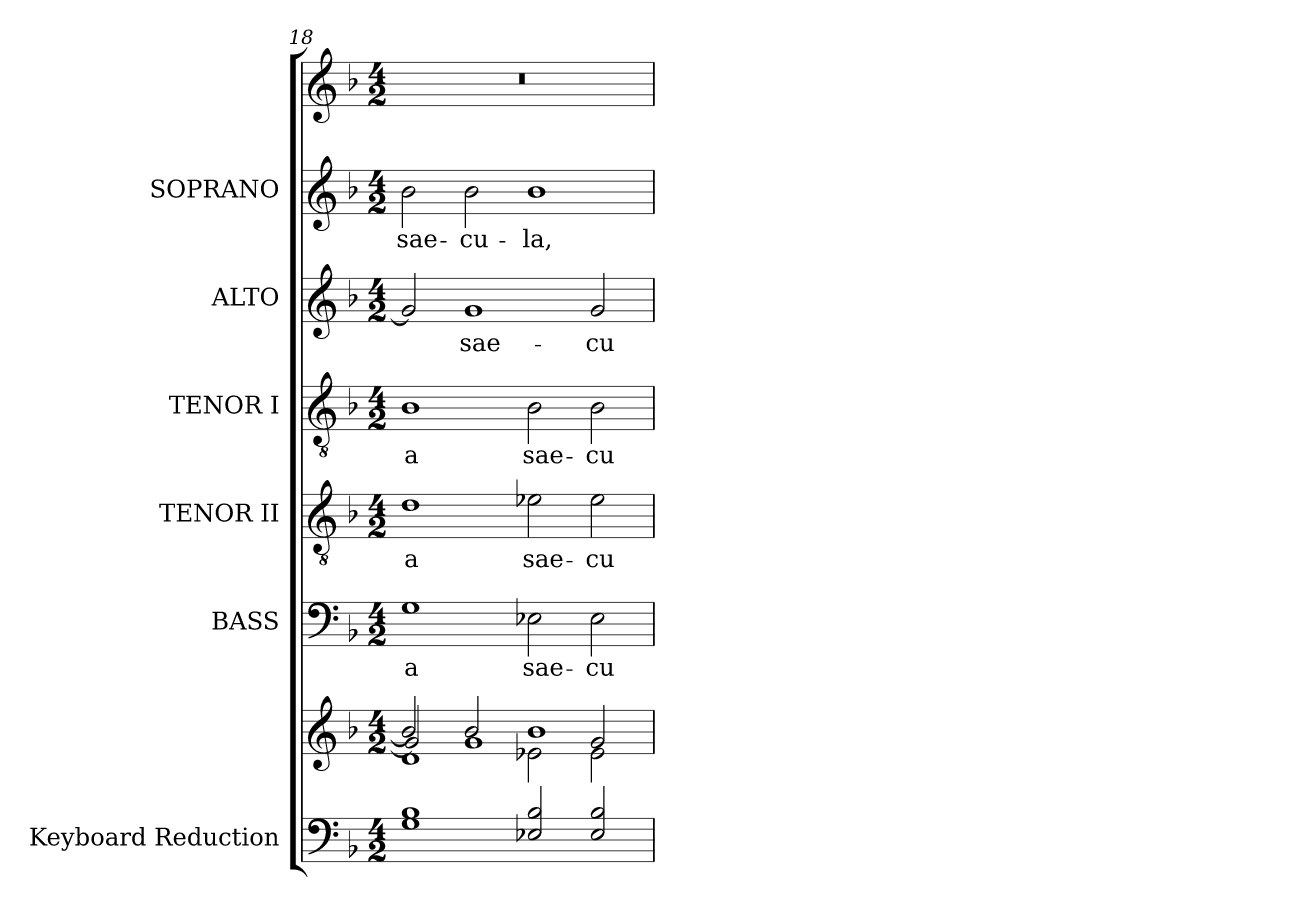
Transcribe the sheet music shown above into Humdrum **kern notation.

**kern	**kern	**kern	**text	**kern	**text	**kern	**text	**kern	**text	**kern	**text	**kern
*part7	*part7	*part6	*part6	*part5	*part5	*part4	*part4	*part3	*part3	*part2	*part2	*part1
*staff8	*staff7	*staff6	*staff6	*staff5	*staff5	*staff4	*staff4	*staff3	*staff3	*staff2	*staff2	*staff1
*I"Keyboard Reduction	*	*I"BASS	*	*I"TENOR II	*	*I"TENOR I	*	*I"ALTO	*	*I"SOPRANO	*	*
*I'Reduc.	*	*I'B.	*	*I'T. II	*	*I'T. I	*	*I'A.	*	*I'S.	*	*
*clefF4	*clefG2	*clefF4	*	*clefGv2	*	*clefGv2	*	*clefG2	*	*clefG2	*	*clefG2
*	*	*	*	*ITrd7c12	*	*ITrd7c12	*	*	*	*	*	*
*k[b-]	*k[b-]	*k[b-]	*	*k[b-]	*	*k[b-]	*	*k[b-]	*	*k[b-]	*	*k[b-]
*F:	*F:	*F:	*	*F:	*	*F:	*	*F:	*	*F:	*	*F:
*M4/2	*M4/2	*M4/2	*	*M4/2	*	*M4/2	*	*M4/2	*	*M4/2	*	*M4/2
=18	=18	=18	=18	=18	=18	=18	=18	=18	=18	=18	=18	=18
*	*^	*	*	*	*	*	*	*	*	*	*	*
*	*	*^	*	*	*	*	*	*	*	*	*	*	*
!	!	!	!	!	!LO:LY:b:color=#000000	!	!	!	!	!	!	!	!	!
!	!	!	!	!	!	!	!LO:LY:b:color=#000000	!	!	!	!	!	!	!
!	!	!	!	!	!	!	!	!	!LO:LY:b:color=#000000	!	!	!	!	!
!	!	!	!	!	!	!	!	!	!	!	!	!	!LO:LY:b:color=#000000	!LO:N:vis=1
1Gi 1B-i	2b-i/]	2gi/]	1di	1Gi	-a	1Di	-a	1BB-i	-a	2gi/]	.	2b-i\	sae-	0r
!	!	!	!	!	!	!	!	!	!	!	!LO:LY:b:color=#000000	!	!	!
!	!	!	!	!	!	!	!	!	!	!	!	!	!LO:LY:b:color=#000000	!
.	2b-i/	1gi	.	.	.	.	.	.	.	1gi	sae-	2b-i\	-cu-	.
!	!	!	!	!	!LO:LY:b:color=#000000	!	!	!	!	!	!	!	!	!
!	!	!	!	!	!	!	!LO:LY:b:color=#000000	!	!	!	!	!	!	!
!	!	!	!	!	!	!	!	!	!LO:LY:b:color=#000000	!	!	!	!	!
!	!	!	!	!	!	!	!	!	!	!	!	!	!LO:LY:b:color=#000000	!
2E-Xi/ 2B-i	1b-i	.	2e-Xi\	2E-Xi\	sae-	2E-Xi\	sae-	2BB-i\	sae-	.	.	1b-i	-la,	.
!	!	!	!	!	!LO:LY:b:color=#000000	!	!	!	!	!	!	!	!	!
!	!	!	!	!	!	!	!LO:LY:b:color=#000000	!	!	!	!	!	!	!
!	!	!	!	!	!	!	!	!	!LO:LY:b:color=#000000	!	!	!	!	!
!	!	!	!	!	!	!	!	!	!	!	!LO:LY:b:color=#000000	!	!	!
2E-i/ 2B-i	.	2gi/	2e-i\	2E-i\	-cu-	2E-i\	-cu-	2BB-i\	-cu-	2gi/	-cu-	.	.	.
*	*v	*v	*v	*	*	*	*	*	*	*	*	*	*	*
=	=	=	=	=	=	=	=	=	=	=	=	=
*-	*-	*-	*-	*-	*-	*-	*-	*-	*-	*-	*-	*-
